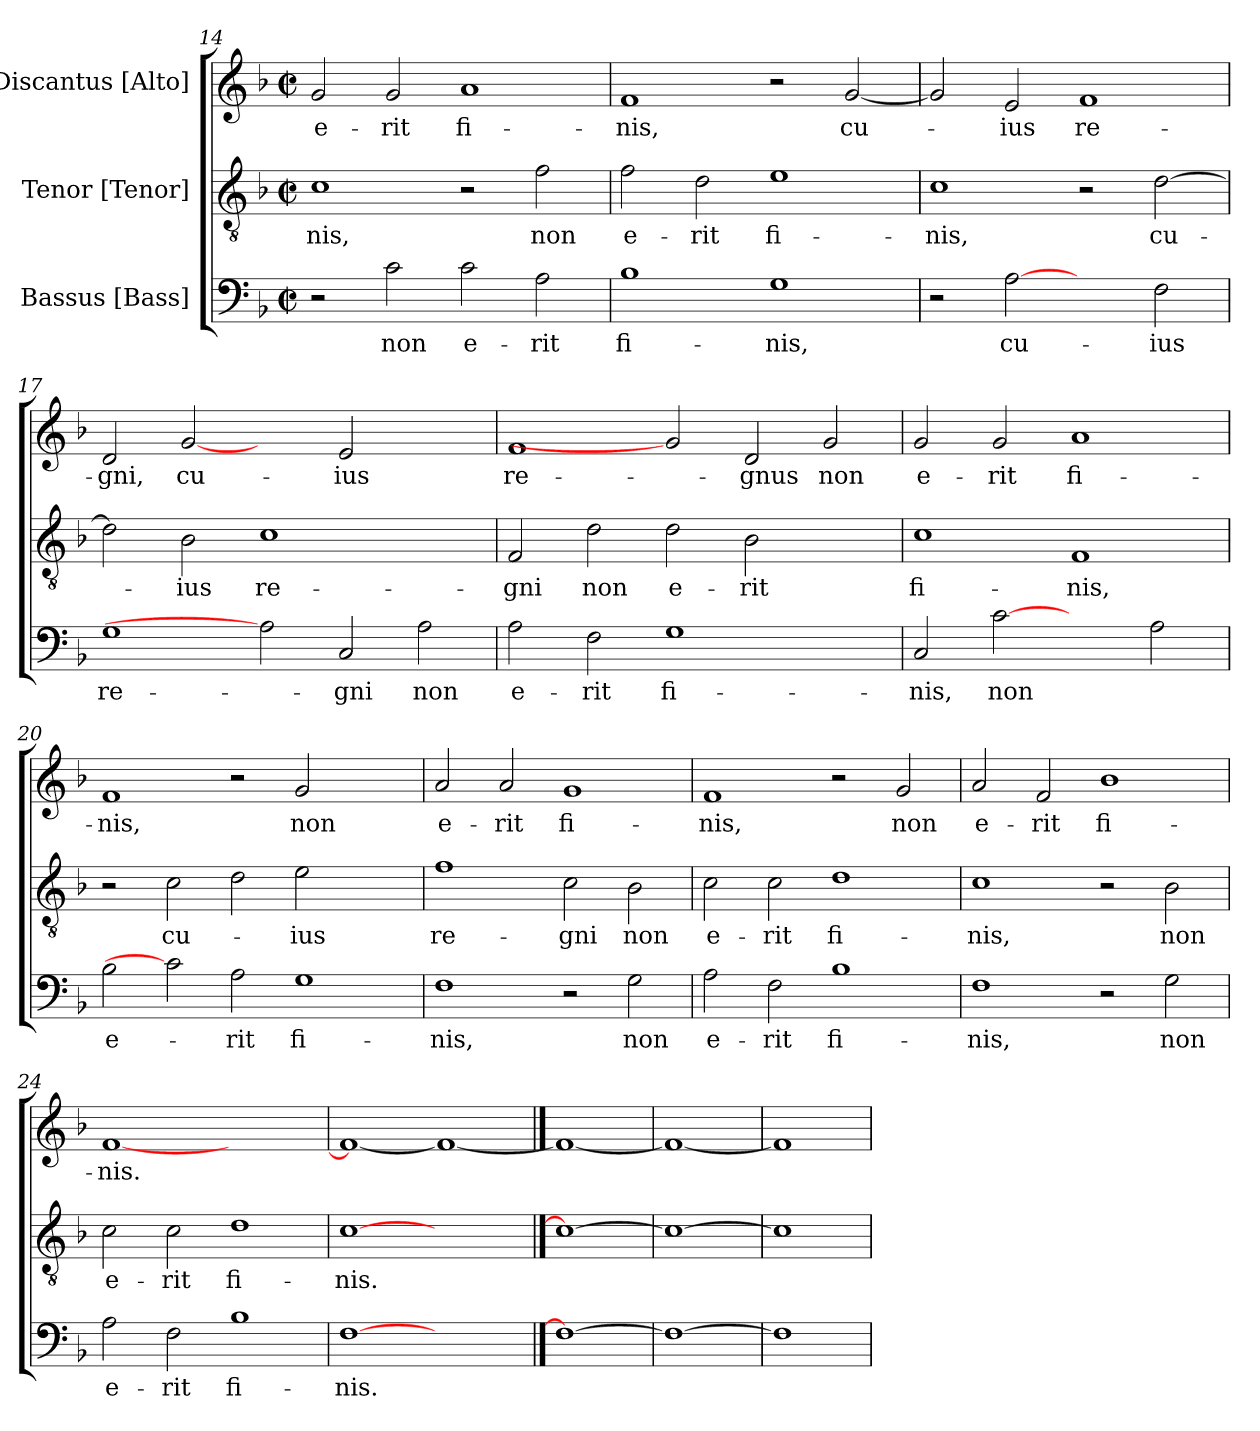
**kern	**text	**kern	**text	**kern	**text
*part3	*part3	*part2	*part2	*part1	*part1
*staff3	*staff3	*staff2	*staff2	*staff1	*staff1
*I"Bassus [Bass]	*	*I"Tenor [Tenor]	*	*I"Discantus [Alto]	*
*clefF4	*	*clefGv2	*	*clefG2	*
*k[b-]	*	*k[b-]	*	*k[b-]	*
*F:	*	*F:	*	*F:	*
*M2/2	*	*M2/2	*	*M2/2	*
*met(c|)	*	*met(c|)	*	*met(c|)	*
=14	=14	=14	=14	=14	=14
!	!	!	!LO:LY:b	!	!LO:LY:b
2r	.	1c	-nis,	2g/	e-
!	!LO:LY:b	!	!	!	!LO:LY:b
2c\	non	.	.	2g/	-rit
!	!LO:LY:b	!	!	!	!LO:LY:b
2c\	e-	2r	.	1a	fi-
!	!LO:LY:b	!	!LO:LY:b	!	!
2A\	-rit	2f\	non	.	.
=15	=15	=15	=15	=15	=15
!	!LO:LY:b	!	!LO:LY:b	!	!LO:LY:b
1B-	fi-	2f\	e-	1f	-nis,
!	!	!	!LO:LY:b	!	!
.	.	2d\	-rit	.	.
!	!LO:LY:b	!	!LO:LY:b	!	!
1G	-nis,	1e	fi-	2r	.
!	!	!	!	!	!LO:LY:b
.	.	.	.	[<2g/	cu-
!!LO:PB:g=z
=16	=16	=16	=16	=16	=16
!	!	!	!LO:LY:b	!	!
2r	.	1c	-nis,	2g/]	.
!	!LO:LY:b	!	!	!	!LO:LY:b
[2A	cu-	.	.	2e/	-ius
!	!	!	!	!	!LO:LY:b
2ryy	.	2r	.	1f	re-
!	!LO:LY:b	!	!LO:LY:b	!	!
2F\	-ius	[>2d\	cu-	.	.
=17	=17	=17	=17	=17	=17
!	!LO:LY:b	!	!	!	!LO:LY:b
1G	re-	2d\]	.	2d/	-gni,
!	!	!	!LO:LY:b	!	!LO:LY:b
.	.	2B-\	-ius	[2g	cu-
!	!	!	!LO:LY:b	!	!
2A]	.	1c	re-	2ryy	.
!	!LO:LY:b	!	!	!	!LO:LY:b
2C/	-gni	.	.	2e/	-ius
!	!LO:LY:b	!	!	!	!
2A\	non	2ryy	.	2ryy	.
=18	=18	=18	=18	=18	=18
!	!LO:LY:b	!	!LO:LY:b	!	!LO:LY:b
2A\	e-	2F/	-gni	1f	re-
!	!LO:LY:b	!	!LO:LY:b	!	!
2F\	-rit	2d\	non	.	.
!	!LO:LY:b	!	!LO:LY:b	!	!
1G	fi-	2d\	e-	2g]	.
!	!	!	!LO:LY:b	!	!LO:LY:b
.	.	2B-\	-rit	2d/	-gnus
!	!	!	!	!	!LO:LY:b
2ryy	.	2ryy	.	2g/	non
=19	=19	=19	=19	=19	=19
!	!LO:LY:b	!	!LO:LY:b	!	!LO:LY:b
2C/	-nis,	1c	fi-	2g/	e-
!	!LO:LY:b	!	!	!	!LO:LY:b
[2c	non	.	.	2g/	-rit
!	!	!	!LO:LY:b	!	!LO:LY:b
2ryy	.	1F	-nis,	1a	fi-
2A\	.	.	.	.	.
!!LO:PB:g=z
=20	=20	=20	=20	=20	=20
!	!LO:LY:b	!	!	!	!LO:LY:b
2B-\	e-	2r	.	1f	-nis,
!	!	!	!LO:LY:b	!	!
2c]	.	2c\	cu-	.	.
!	!LO:LY:b	!	!	!	!
2A\	-rit	2d\	.	2r	.
!	!LO:LY:b	!	!LO:LY:b	!	!LO:LY:b
1G	fi-	2e\	-ius	2g/	non
.	.	2ryy	.	2ryy	.
=21	=21	=21	=21	=21	=21
!	!LO:LY:b	!	!LO:LY:b	!	!LO:LY:b
1F	-nis,	1f	re-	2a/	e-
!	!	!	!	!	!LO:LY:b
.	.	.	.	2a/	-rit
!	!	!	!LO:LY:b	!	!LO:LY:b
2r	.	2c\	-gni	1g	fi-
!	!LO:LY:b	!	!LO:LY:b	!	!
2G\	non	2B-\	non	.	.
=22	=22	=22	=22	=22	=22
!	!LO:LY:b	!	!LO:LY:b	!	!LO:LY:b
2A\	e-	2c\	e-	1f	-nis,
!	!LO:LY:b	!	!LO:LY:b	!	!
2F\	-rit	2c\	-rit	.	.
!	!LO:LY:b	!	!LO:LY:b	!	!
1B-	fi-	1d	fi-	2r	.
!	!	!	!	!	!LO:LY:b
.	.	.	.	2g/	non
!!LO:LB:g=z
=23	=23	=23	=23	=23	=23
!	!LO:LY:b	!	!LO:LY:b	!	!LO:LY:b
1F	-nis,	1c	-nis,	2a/	e-
!	!	!	!	!	!LO:LY:b
.	.	.	.	2f/	-rit
!	!	!	!	!	!LO:LY:b
2r	.	2r	.	1b-	fi-
!	!LO:LY:b	!	!LO:LY:b	!	!
2G\	non	2B-\	non	.	.
=24	=24	=24	=24	=24	=24
!	!LO:LY:b	!	!LO:LY:b	!	!LO:LY:b
2A\	e-	2c\	e-	[<1f	-nis.
!	!LO:LY:b	!	!LO:LY:b	!	!
2F\	-rit	2c\	-rit	.	.
!	!LO:LY:b	!	!LO:LY:b	!	!
1B-	fi-	1d	fi-	1ryy	.
=25	=25	=25	=25	=25	=25
!	!LO:LY:b	!	!LO:LY:b	!	!
[1F	-nis.	[1c	-nis.	1f_	.
1ryy	.	1ryy	.	1f_	.
==26	==26	==26	==26	==26	==26
1F_	.	1c_	.	1f_	.
=27	=27	=27	=27	=27	=27
1F_	.	1c_	.	1f_	.
=28	=28	=28	=28	=28	=28
1F]	.	1c]	.	1f]	.
=	=	=	=	=	=
*-	*-	*-	*-	*-	*-
